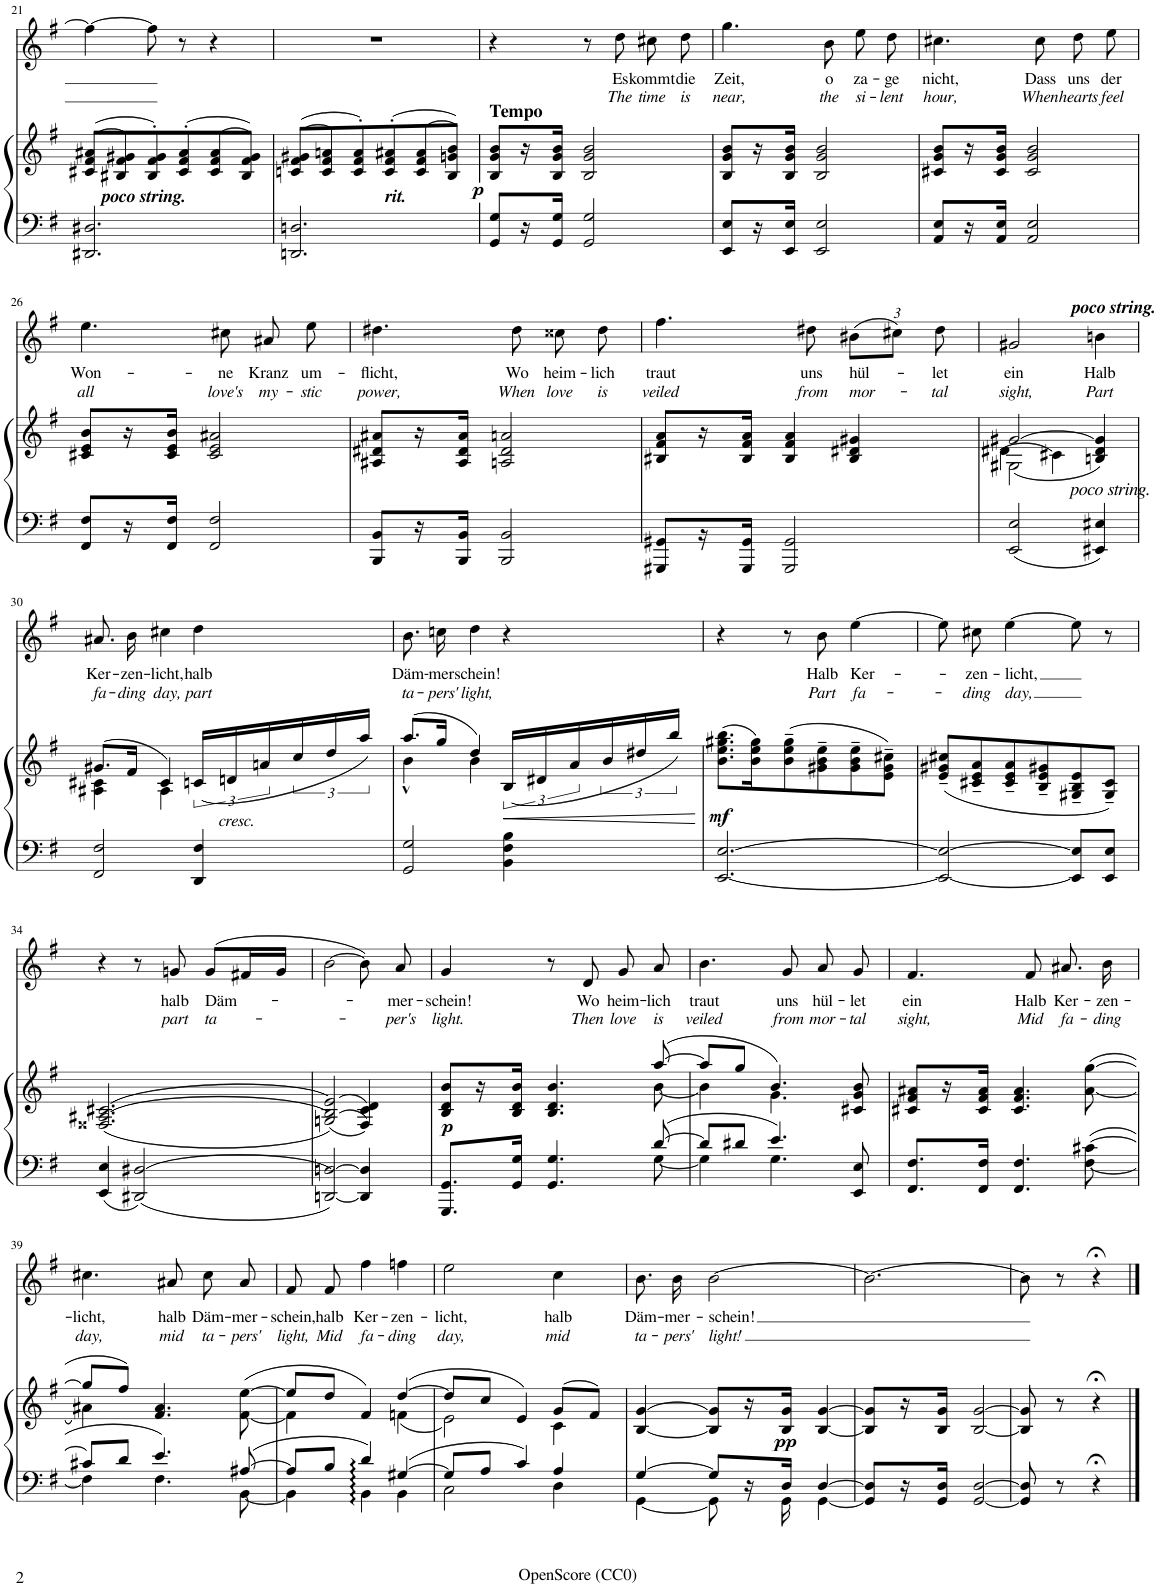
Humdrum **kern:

**kern	**kern	**dynam	**kern	**text	**text
*part2	*part2	*part2	*part1	*part1	*part1
*staff3	*staff2	*staff2/3	*staff1	*staff1	*staff1
*I"Pianoforte	*	*	*I"Gesang Voice	*	*
*I'Pno	*	*	*	*	*
!!LO:PB:g=z
*clefF4	*clefG2	*	*clefG2	*	*
*k[f#]	*k[f#]	*	*k[f#]	*	*
*M3/4	*M3/4	*	*M3/4	*	*
=21	=21	=21	=21	=21	=21
!	!	!	!LO:TX:b:Bi:t=poco string.	!	!
2.DD#X/ 2.D#X/	(>(>8c#X/ 8f#/ 8a#X/L	.	4ff#\_	.	.
.	8B#X/ 8f#/ 8g#X/)	.	.	.	.
.	8B#/'> 8f#/'> 8g#/'>)	.	8ff#\]	.	.
.	(>8c#/'> 8f#/'> 8a#/'>	.	8r	.	.
.	(>8c#/ 8f#/ 8a#/	.	4r	.	.
.	8B#/ 8f#/ 8g#/J))	.	.	.	.
=22	=22	=22	=22	=22	=22
*	*	*	*^	*	*
2.DDn/ 2.Dn/	(>(>8cn/ 8f#/ 8g#X/L	.	2.r	4.ryy	.	.
.	8c/ 8f#/ 8an/)	.	.	.	.	.
.	8c/'> 8f#/'> 8a/'>)	.	.	.	.	.
!	!	!	!	!LO:TX:b:Bi:t=rit.	!	!
.	(>8c/'> 8f#/'> 8a#X/'>	.	.	4.ryy	.	.
.	(>8c/ 8f#/ 8a#/	.	.	.	.	.
.	8B/ 8gn/ 8b/J))	.	.	.	.	.
=23	=23	=23	=23	=23	=23	=23
!	!	!	!LO:TX:b:B:t=Tempo	!	!	!
!	!	!LO:DY:b	!	!	!	!
*	*	*	*v	*v	*	*
8GG/ 8G/L	8B/ 8g/ 8b/L	p	4r	.	.
16r	16r	.	.	.	.
16GG/ 16G/JJ	16B/ 16g/ 16b/JJ	.	.	.	.
2GG/ 2G/	2B/ 2g/ 2b/	.	8r	.	.
!	!	!	!	!LO:LY:b	!LO:LY:b
.	.	.	8dd\	Es	The
!	!	!	!	!LO:LY:b	!LO:LY:b
.	.	.	8cc#X\	kommt	time
!	!	!	!	!LO:LY:b	!LO:LY:b
.	.	.	8dd\	die	is
=24	=24	=24	=24	=24	=24
!	!	!	!	!LO:LY:b	!LO:LY:b
8EE/ 8E/L	8B/ 8g/ 8b/L	.	4.gg\	Zeit,	near,
16r	16r	.	.	.	.
16EE/ 16E/JJ	16B/ 16g/ 16b/JJ	.	.	.	.
2EE/ 2E/	2B/ 2g/ 2b/	.	.	.	.
!	!	!	!	!LO:LY:b	!LO:LY:b
.	.	.	8b\	o	the
!	!	!	!	!LO:LY:b	!LO:LY:b
.	.	.	8ee\	za-	si-
!	!	!	!	!LO:LY:b	!LO:LY:b
.	.	.	8dd\	-ge	-lent
=25	=25	=25	=25	=25	=25
!	!	!	!	!LO:LY:b	!LO:LY:b
8AA/ 8E/L	8c#X/ 8g/ 8b/L	.	4.cc#X\	nicht,	hour,
16r	16r	.	.	.	.
16AA/ 16E/JJ	16c#/ 16g/ 16b/JJ	.	.	.	.
2AA/ 2E/	2c#/ 2g/ 2b/	.	.	.	.
!	!	!	!	!LO:LY:b	!LO:LY:b
.	.	.	8cc#\	Dass	When
!	!	!	!	!LO:LY:b	!LO:LY:b
.	.	.	8dd\	uns	hearts
!	!	!	!	!LO:LY:b	!LO:LY:b
.	.	.	8ee\	der	feel
!!LO:LB:g=z
=26	=26	=26	=26	=26	=26
!	!	!	!	!LO:LY:b	!LO:LY:b
8FF#/ 8F#/L	8c#X/ 8e/ 8b/L	.	4.ee\	Won-	all
16r	16r	.	.	.	.
16FF#/ 16F#/JJ	16c#/ 16e/ 16b/JJ	.	.	.	.
2FF#/ 2F#/	2c#/ 2e/ 2a#X/	.	.	.	.
!	!	!	!	!LO:LY:b	!LO:LY:b
.	.	.	8cc#X\	-ne	love's
!	!	!	!	!LO:LY:b	!LO:LY:b
.	.	.	8a#X/	Kranz	my-
!	!	!	!	!LO:LY:b	!LO:LY:b
.	.	.	8ee\	um-	-stic
=27	=27	=27	=27	=27	=27
!	!	!	!	!LO:LY:b	!LO:LY:b
8BBB/ 8BB/L	8A#X/ 8d#X/ 8a#X/L	.	4.dd#X\	flicht,	power,
16r	16r	.	.	.	.
16BBB/ 16BB/JJ	16A#/ 16d#/ 16a#/JJ	.	.	.	.
2BBB/ 2BB/	2An/ 2d#/ 2an/	.	.	.	.
!	!	!	!	!LO:LY:b	!LO:LY:b
.	.	.	8dd#\	Wo	When
!	!	!	!	!LO:LY:b	!LO:LY:b
.	.	.	8cc##X\	heim-	love
!	!	!	!	!LO:LY:b	!LO:LY:b
.	.	.	8dd#\	-lich	is
=28	=28	=28	=28	=28	=28
!	!	!	!	!LO:LY:b	!LO:LY:b
8GGG#X/ 8GG#X/L	8B#X/ 8f#/ 8a/L	.	4.ff#\	traut	veiled
16r	16r	.	.	.	.
16GGG#/ 16GG#/JJ	16B#/ 16f#/ 16a/JJ	.	.	.	.
2GGG#/ 2GG#/	4B#/ 4f#/ 4a/	.	.	.	.
!	!	!	!	!LO:LY:b	!LO:LY:b
.	.	.	8dd#X\	uns	from
*	*	*	*Xbrackettup	*	*
!	!	!	!	!LO:LY:b	!LO:LY:b
.	4B#/ 4d#X/ 4g#X/	.	(12b#X\L	hül-	mor-
.	.	.	12cc#X\J)	.	.
!	!	!	!	!LO:LY:b	!LO:LY:b
.	.	.	12dd#\	-let	-tal
=29	=29	=29	=29	=29	=29
*	*^	*	*	*	*
*	*	*^	*	*	*	*
!	!	!	!	!	!	!LO:LY:b	!LO:LY:b
2EE/ 2E/	[2g#X/	(>4d#X\	(2G#X\	.	2g#X/	ein	sight,
.	.	4c#X\)	.	.	.	.	.
!	!	!	!	!	!LO:TX:a:Bi:t=poco string.	!	!
!	!LO:TX:b:i:t=poco string.	!	!	!	!	!	!
!	!	!	!	!	!	!LO:LY:b	!LO:LY:b
4EE#X/ 4E#X/)	(4Bn/ 4d#/ 4g#/]	4ryy	4ryy	.	4bn\	Halb	Part
!!LO:LB:g=z
=30	=30	=30	=30	=30	=30	=30	=30
!	!	!	!	!	!	!LO:LY:b	!LO:LY:b
*	*	*v	*v	*	*	*	*
2FF#/ 2F#/	(8.g#X/L	4A#X\ 4c#X\	.	8.a#X/	Ker-	fa-
!	!	!	!	!	!LO:LY:b	!LO:LY:b
.	16f#/Jk	.	.	16b\	-zen-	-ding
!	!	!	!	!	!LO:LY:b	!LO:LY:b
.	4c#/)	4A#\	.	4cc#X\	-licht,	day,
!	!	!	!	!	!LO:LY:b	!LO:LY:b
4DD/ 4F#/	(<24cn/LL	4ryy	.	4dd\	halb	part
!	!LO:TX:b:i:t=cresc.	!	!	!	!	!
.	24dn/	.	.	.	.	.
.	24an/	.	.	.	.	.
.	24cc/	.	.	.	.	.
.	24dd/	.	.	.	.	.
.	24aa/JJ)	.	.	.	.	.
=31	=31	=31	=31	=31	=31	=31
!	!	!	!	!	!LO:LY:b	!LO:LY:b
2GG/ 2G/	(8.aa/L	4b^^\	.	8.b\	Däm-	ta-
!	!	!	!	!	!LO:LY:b	!LO:LY:b
.	16gg/Jk	.	.	16ccn\	-mer-	-pers'
!	!	!	!	!	!LO:LY:b	!LO:LY:b
.	4dd/)	4b\	.	4dd\	-schein!	light,
!	!	!	!LO:HP:b	!	!	!
4BB\ 4F#\ 4B\	(<24B/LL	4ryy	<	4r	.	.
.	24d#X/	.	.	.	.	.
.	24a/	.	.	.	.	.
.	24b/	.	.	.	.	.
.	24dd#X/	.	.	.	.	.
.	24bb/JJ)	.	.	.	.	.
*	*v	*v	*	*	*	*
.	.	[	.	.	.
=32	=32	=32	=32	=32	=32
!	!	!LO:DY:b	!	!	!
[2.EE/ [2.E/	(8.b\ 8.ee\ 8.gg#X\ 8.bb\L	mf	4r	.	.
.	16b\ 16ee\ 16gg#\K)	.	.	.	.
.	(8b\~ 8ee\~ 8gg#\~	.	8r	.	.
!	!	!	!	!LO:LY:b	!LO:LY:b
.	8g#X\~ 8b\~ 8ee\~	.	8b\	Halb	Part
!	!	!	!	!LO:LY:b	!LO:LY:b
.	8g#\~ 8b\~ 8ee\~	.	[4ee\	Ker-	fa-
.	8e\~ 8g#\~ 8cc#X\~J)	.	.	.	.
=33	=33	=33	=33	=33	=33
2EE/_ 2E/_	(8e/~ 8g#X/~ 8cc#X/~L	.	8ee\]	.	.
!	!	!	!	!LO:LY:b	!LO:LY:b
.	8c#X/~ 8e/~ 8a/~	.	8cc#X\	-zen-	-ding
!	!	!	!	!LO:LY:b	!LO:LY:b
.	8c#/~ 8e/~ 8a/~	.	[4ee\	-licht,	day,
.	8B/~ 8e/~ 8g#X/~	.	.	.	.
8EE/] 8E/]L	8G#X/~ 8B/~ 8e/~	.	8ee\]	.	.
8EE/ 8E/J	8G#/~ 8c#/~J)	.	8r	.	.
!!LO:LB:g=z
=34	=34	=34	=34	=34	=34
4EE/ 4E/	(>(>(2.F##X/ 2.A#X/ 2.c#X/	.	4r	.	.
2DD#X/ 2D#X/	.	.	8r	.	.
!	!	!	!	!LO:LY:b	!LO:LY:b
.	.	.	8gn/	halb	part
!	!	!	!	!LO:LY:b	!LO:LY:b
.	.	.	(>8g/L	Däm-	ta-
.	.	.	16f#X/L	.	.
.	.	.	16g/JJ	.	.
=35	=35	=35	=35	=35	=35
[2DDn/ [2Dn/	(>(>(2Gn/ 2B/ 2e/)))	.	[2b\	.	.
4DD/] 4D/]	4F#/ 4c/ 4d/)))	.	8b\])	.	.
!	!	!	!	!LO:LY:b	!LO:LY:b
.	.	.	8a/	-mer-	-per's
=36	=36	=36	=36	=36	=36
*^	*^	*	*	*	*
!	!	!	!	!LO:DY:b	!	!LO:LY:b	!LO:LY:b
8.GGG/ 8.GG/L	8ryy	8B/ 8d/ 8b/L	8ryy	p	4g/	-schein!	light.
*v	*v	*	*	*	*	*	*
*	*v	*v	*	*	*	*
.	16r	.	.	.	.
16GG/ 16G/Jk	16B/ 16d/ 16b/JJ	.	.	.	.
4.GG/ 4.G/	4.B/ 4.d/ 4.b/	.	8r	.	.
!	!	!	!	!LO:LY:b	!LO:LY:b
.	.	.	8d/	Wo	Then
!	!	!	!	!LO:LY:b	!LO:LY:b
.	.	.	8g/	heim-	love
*^	*^	*	*	*	*
!	!	!	!	!	!	!LO:LY:b	!LO:LY:b
[8d/	[8G\	([8aa/	[8b\	.	8a/	-lich	is
=37	=37	=37	=37	=37	=37	=37	=37
!	!	!	!	!	!	!LO:LY:b	!LO:LY:b
8d/L]	4G\]	8aa/L]	4b\]	.	4.b\	traut	veiled
8d#X/J	.	8gg/J	.	.	.	.	.
4.e/	4.G\	4.b/)	4.g\	.	.	.	.
!	!	!	!	!	!	!LO:LY:b	!LO:LY:b
.	.	.	.	.	8g/	uns	from
!	!	!	!	!	!	!LO:LY:b	!LO:LY:b
.	.	.	.	.	8a/	hül-	mor-
!	!	!	!	!	!	!LO:LY:b	!LO:LY:b
8EE/ 8E/	8ryy	8c#X/ 8g/ 8b/	8ryy	.	8g/	-let	-tal
=38	=38	=38	=38	=38	=38	=38	=38
!	!	!	!	!	!	!LO:LY:b	!LO:LY:b
*	*	*v	*v	*	*	*	*
8.FF#/ 8.F#/L	8ryy	8c#X/ 8f#/ 8a#X/L	.	4.f#/	ein	sight,
*v	*v	*	*	*	*	*
.	16r	.	.	.	.
16FF#/ 16F#/Jk	16c#/ 16f#/ 16a#/JJ	.	.	.	.
4.FF#/ 4.F#/	4.c#/ 4.f#/ 4.a#/	.	.	.	.
!	!	!	!	!LO:LY:b	!LO:LY:b
.	.	.	8f#/	Halb	Mid
!	!	!	!	!LO:LY:b	!LO:LY:b
.	.	.	8.a#X/	Ker-	fa-
*^	*	*	*	*	*
[>8c#X\	[8F#\	([<8a#\ [>8gg\	.	.	.	.
!	!	!	!	!	!LO:LY:b	!LO:LY:b
.	.	.	.	16b\	-zen-	-ding
!!LO:LB:g=z
=39	=39	=39	=39	=39	=39	=39
*	*	*^	*	*	*	*
!	!	!	!	!	!	!LO:LY:b	!LO:LY:b
8c#X/L]	4F#\]	8gg/L]	4a#X\]	.	4.cc#X\	-licht,	day,
8d/J	.	8ff#/J)	.	.	.	.	.
4.e/	4.F#\	4.f#/ 4.a#/	2ryy	.	.	.	.
!	!	!	!	!	!	!LO:LY:b	!LO:LY:b
.	.	.	.	.	8a#X/	halb	mid
!	!	!	!	!	!	!LO:LY:b	!LO:LY:b
.	.	.	.	.	8cc#\	Däm-	ta-
!	!	!	!	!	!	!LO:LY:b	!LO:LY:b
[8A#X/	[8BB\	([<8f#\ [8ee\	.	.	8a#/	-mer-	-pers'
=40	=40	=40	=40	=40	=40	=40	=40
!	!	!	!	!	!	!LO:LY:b	!LO:LY:b
8A#/L]	4BB\]	8ee/L]	4f#\]	.	8f#/	-schein,	light,
!	!	!	!	!	!	!LO:LY:b	!LO:LY:b
8B/J	.	8dd/J	.	.	8f#/	halb	Mid
!	!	!	!	!	!	!LO:LY:b	!LO:LY:b
4d:/	4BB\	4f#/)	4ryy	.	4ff#\	Ker-	fa-
!	!	!	!	!	!	!LO:LY:b	!LO:LY:b
[4G#X/	4BB\	([4dd/	(4fn\	.	4ffn\	-zen-	-ding
=41	=41	=41	=41	=41	=41	=41	=41
!	!	!	!	!	!	!LO:LY:b	!LO:LY:b
8G#/L]	2C\	8dd/L]	2e\)	.	2ee\	-licht,	day,
8A/J	.	8cc/J	.	.	.	.	.
4c/	.	4e/)	.	.	.	.	.
!	!	!	!	!	!	!LO:LY:b	!LO:LY:b
4A/	4D\	(8g/L	4c\	.	4cc\	halb	mid
.	.	8f#/J)	.	.	.	.	.
*	*	*v	*v	*	*	*	*
=42	=42	=42	=42	=42	=42	=42
!	!	!	!	!	!LO:LY:b	!LO:LY:b
[4G/	[4GG\	[4B/ [4g/	.	8.b\	Däm-	ta-
!	!	!	!	!	!LO:LY:b	!LO:LY:b
.	.	.	.	16b\	-mer-	-pers'
!	!	!	!	!	!LO:LY:b	!LO:LY:b
8G/L]	8GG\]	8B/] 8g/]L	.	[2b\	-schein!	light!
16r	16ryy	16r	.	.	.	.
!	!	!	!LO:DY:b	!	!	!
16D/JJ	16GG\	16B/ 16g/JJ	pp	.	.	.
[4D/	[4GG\	[4B/ [4g/	.	.	.	.
*v	*v	*	*	*	*	*
=43	=43	=43	=43	=43	=43
8GG/] 8D/]L	8B/] 8g/]L	.	2.b\_	.	.
16r	16r	.	.	.	.
16GG/ 16D/JJ	16B/ 16g/JJ	.	.	.	.
[<2GG/ [2D/	[2B/ [2g/	.	.	.	.
=44	=44	=44	=44	=44	=44
8GG/] 8D/]	8B/] 8g/]	.	8b\]	.	.
8r	8r	.	8r	.	.
4r;<	4r;<	.	4r;<	.	.
==	==	==	==	==	==
*-	*-	*-	*-	*-	*-
